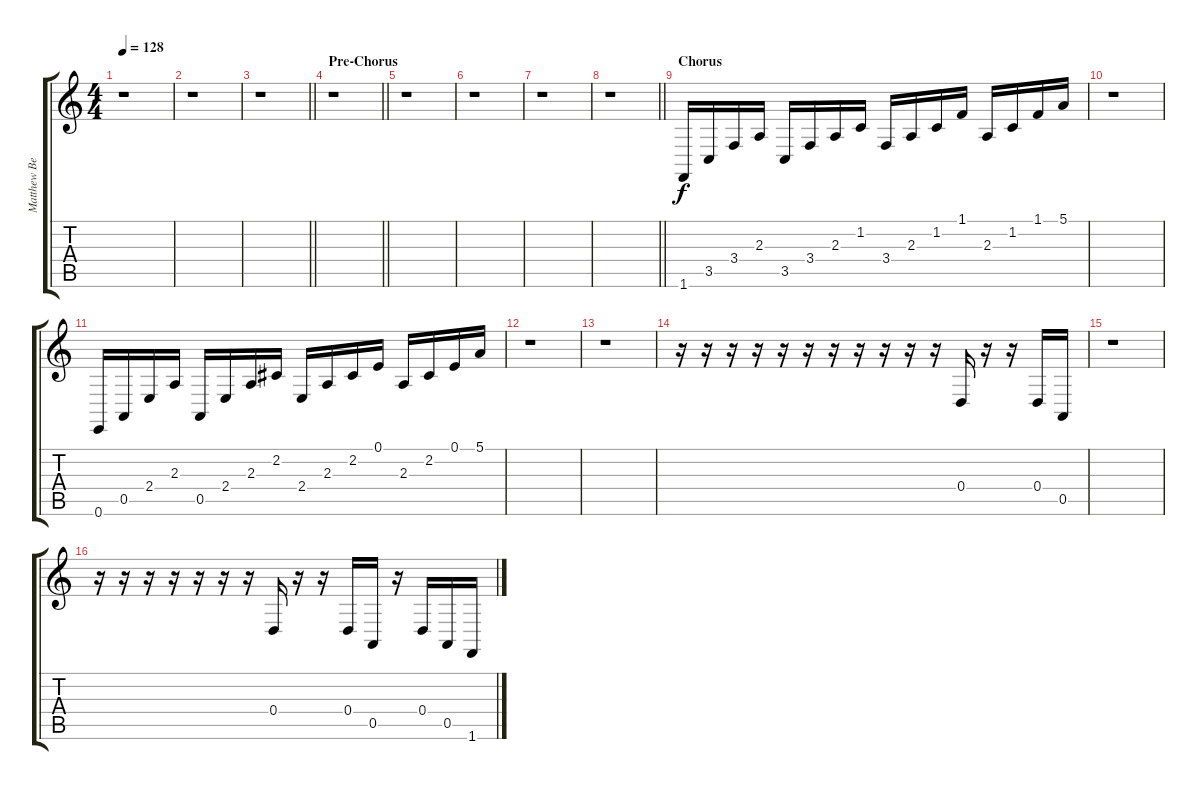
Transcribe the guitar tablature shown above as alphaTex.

\track ("Matthew Bellamy (Piano 2)" "Matthew Be") {instrument fx4atmosphere}
\staff {score tabs}
\tuning (E4 B3 G3 D3 A2 E2) {hide}
\ts (4 4)
\tempo 128
\clef g2
\ks c
r.1{dy f} |
r.1 |
\barLineRight lightlight
r.1 |
\section ("" "Pre-Chorus")
\barLineRight lightlight
r.1 |
r.1 |
r.1 |
r.1 |
\barLineRight lightlight
r.1 |
\section ("" "Chorus")
1.6.16 3.5.16 3.4.16 2.3.16 3.5.16 3.4.16 2.3.16 1.2.16 3.4.16 2.3.16 1.2.16 1.1.16 2.3.16 1.2.16 1.1.16 5.1.16 |
r.1 |
0.6.16 0.5.16 2.4.16 2.3.16 0.5.16 2.4.16 2.3.16 2.2.16 2.4.16 2.3.16 2.2.16 0.1.16 2.3.16 2.2.16 0.1.16 5.1.16 |
r.1 |
r.1 |
r.16 r.16 r.16 r.16 r.16 r.16 r.16 r.16 r.16 r.16 r.16 0.4.16 r.16 r.16 0.4.16 0.5.16 |
r.1 |
r.16 r.16 r.16 r.16 r.16 r.16 r.16 0.4.16 r.16 r.16 0.4.16 0.5.16 r.16 0.4.16 0.5.16 1.6.16
